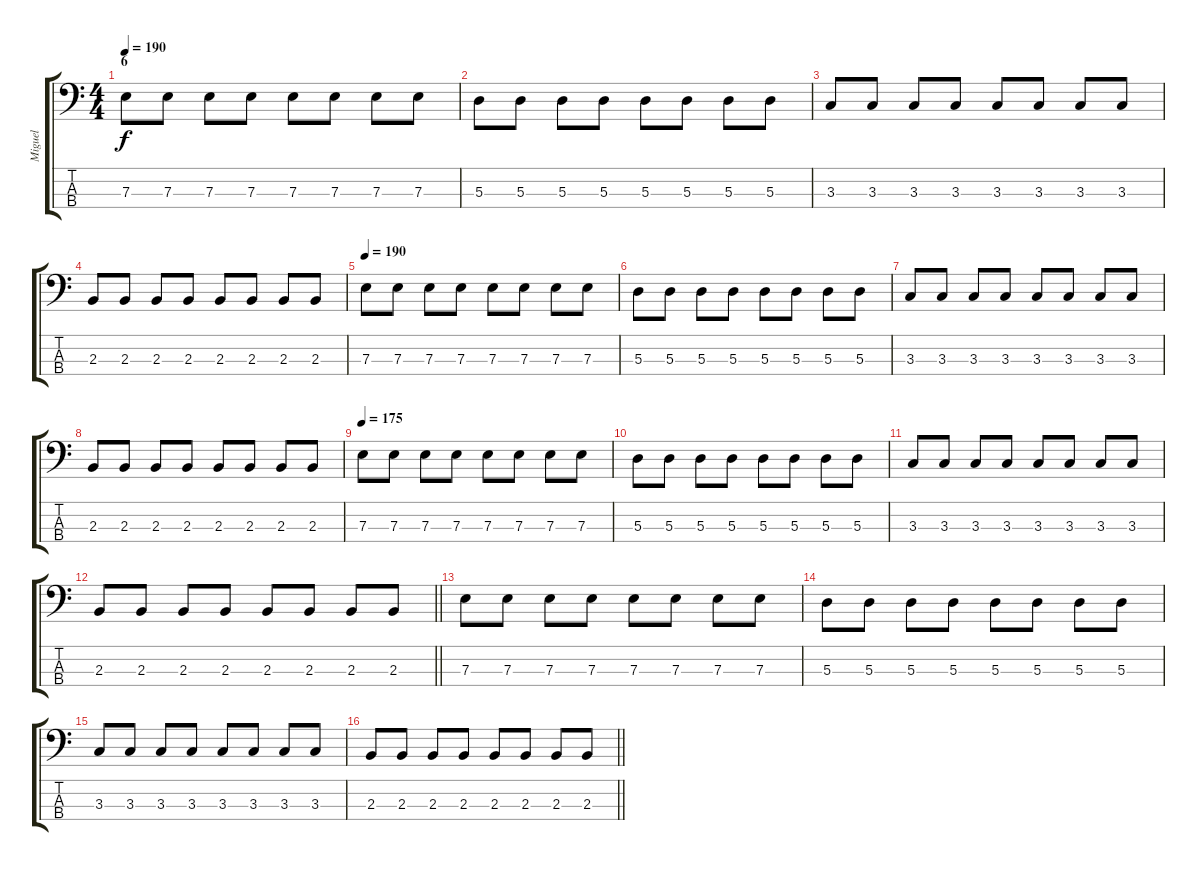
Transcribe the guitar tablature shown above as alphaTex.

\track ("Miguel" "Miguel") {instrument electricbassfinger}
\staff {score tabs}
\tuning (G2 D2 A1 E1) {hide}
\ts (4 4)
\section ("" "6")
\tempo 360
\tempo 190
\clef f4
\ks c
7.3.8{dy f} 7.3.8 7.3.8 7.3.8 7.3.8 7.3.8 7.3.8 7.3.8 |
5.3.8 5.3.8 5.3.8 5.3.8 5.3.8 5.3.8 5.3.8 5.3.8 |
3.3.8 3.3.8 3.3.8 3.3.8 3.3.8 3.3.8 3.3.8 3.3.8 |
2.3.8 2.3.8 2.3.8 2.3.8 2.3.8 2.3.8 2.3.8 2.3.8 |
\tempo 190
7.3.8 7.3.8 7.3.8 7.3.8 7.3.8 7.3.8 7.3.8 7.3.8 |
5.3.8 5.3.8 5.3.8 5.3.8 5.3.8 5.3.8 5.3.8 5.3.8 |
3.3.8 3.3.8 3.3.8 3.3.8 3.3.8 3.3.8 3.3.8 3.3.8 |
2.3.8 2.3.8 2.3.8 2.3.8 2.3.8 2.3.8 2.3.8 2.3.8 |
\tempo 175
7.3.8 7.3.8 7.3.8 7.3.8 7.3.8 7.3.8 7.3.8 7.3.8 |
5.3.8 5.3.8 5.3.8 5.3.8 5.3.8 5.3.8 5.3.8 5.3.8 |
3.3.8 3.3.8 3.3.8 3.3.8 3.3.8 3.3.8 3.3.8 3.3.8 |
\barLineRight lightlight
2.3.8 2.3.8 2.3.8 2.3.8 2.3.8 2.3.8 2.3.8 2.3.8 |
7.3.8 7.3.8 7.3.8 7.3.8 7.3.8 7.3.8 7.3.8 7.3.8 |
5.3.8 5.3.8 5.3.8 5.3.8 5.3.8 5.3.8 5.3.8 5.3.8 |
3.3.8 3.3.8 3.3.8 3.3.8 3.3.8 3.3.8 3.3.8 3.3.8 |
\barLineRight lightlight
2.3.8 2.3.8 2.3.8 2.3.8 2.3.8 2.3.8 2.3.8 2.3.8
